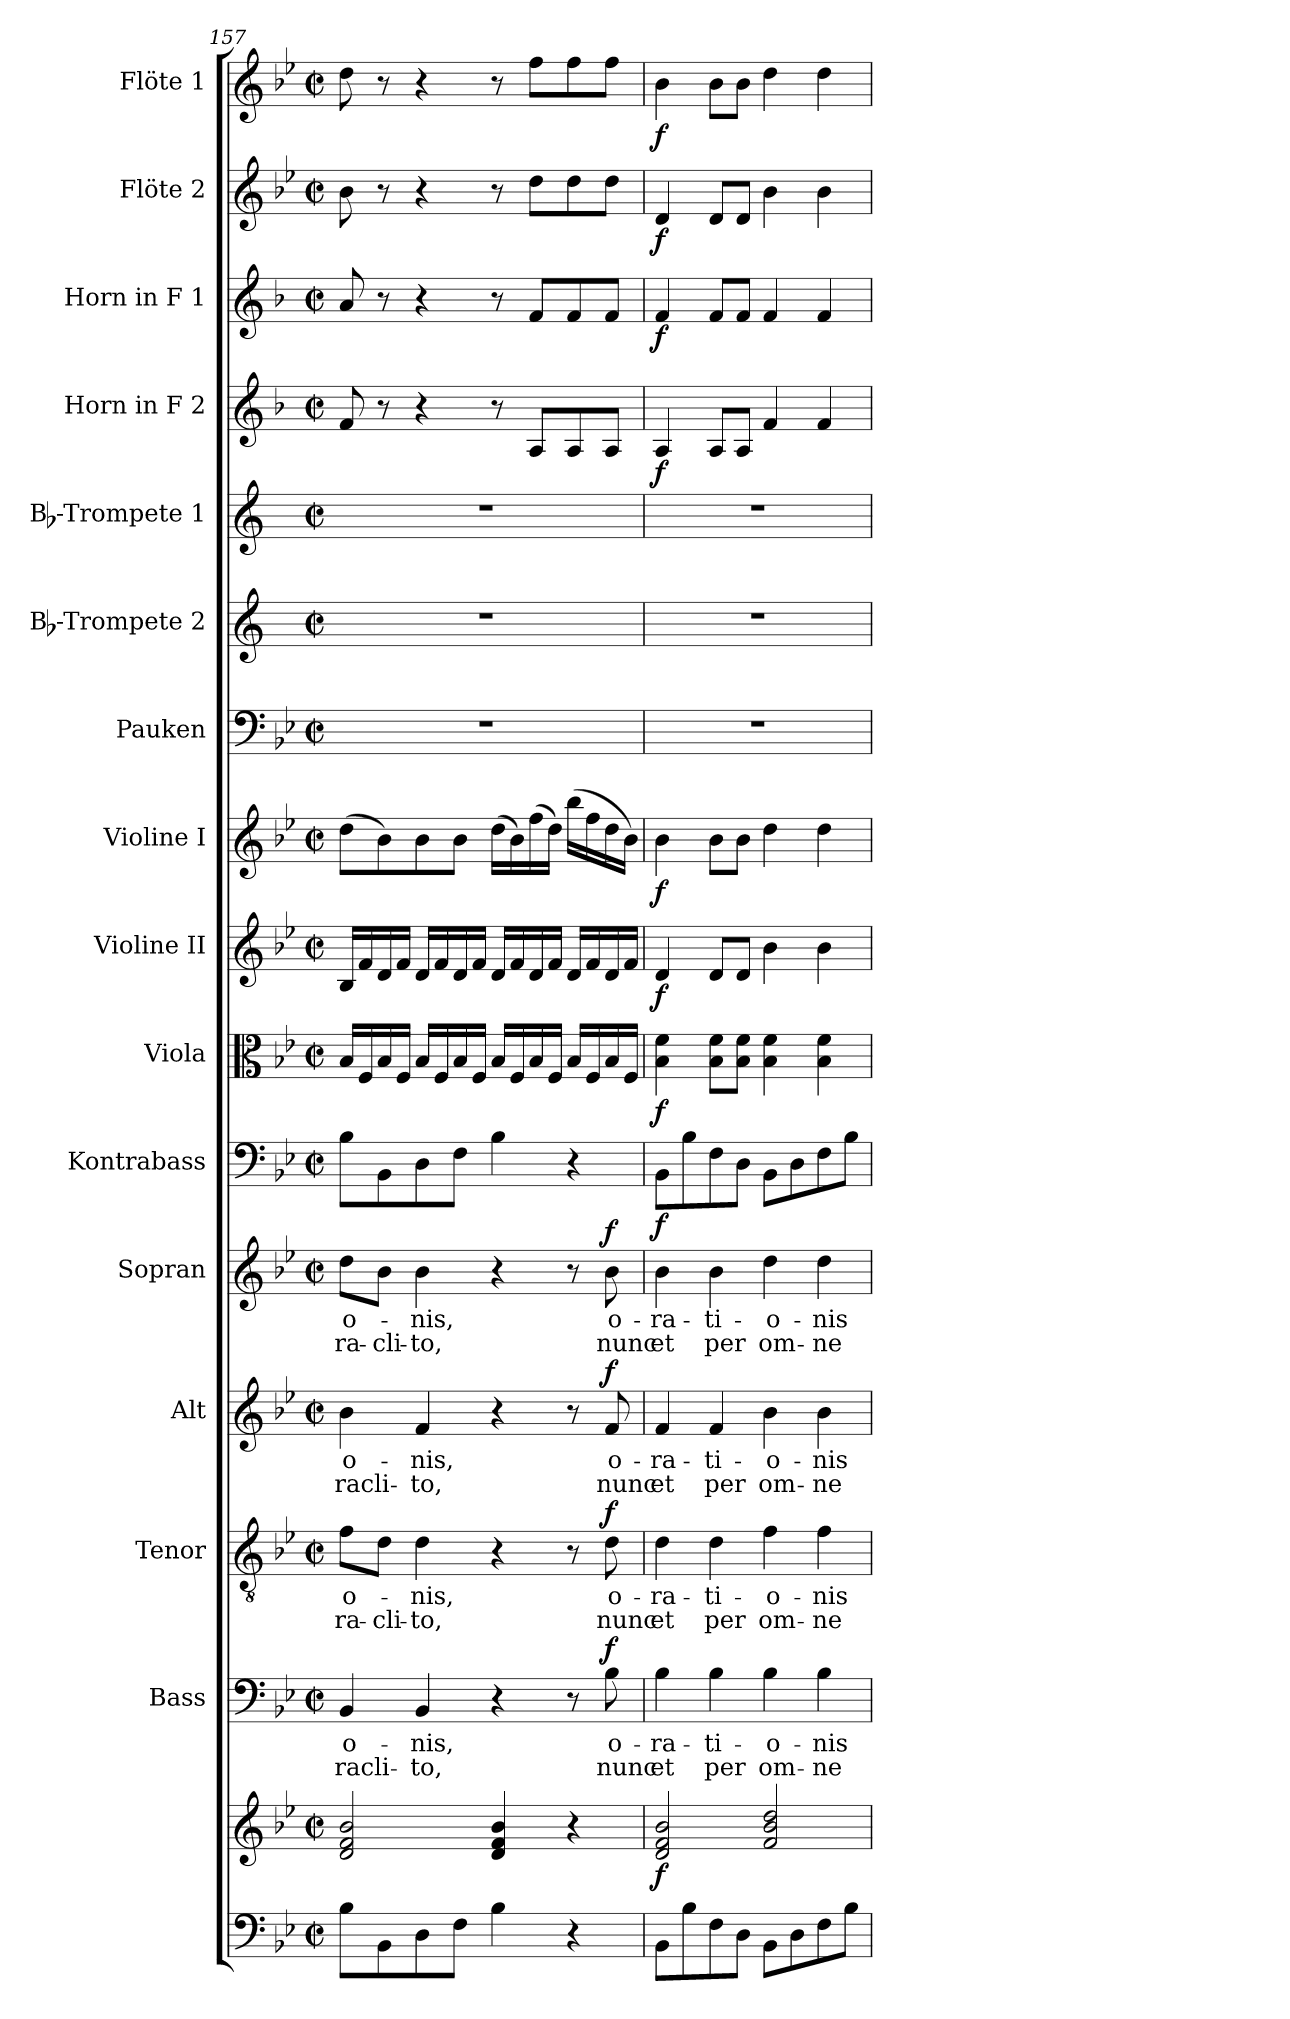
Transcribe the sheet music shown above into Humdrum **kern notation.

**kern	**kern	**dynam	**kern	**text	**text	**dynam	**kern	**text	**text	**dynam	**kern	**text	**text	**dynam	**kern	**text	**text	**dynam	**kern	**dynam	**kern	**dynam	**kern	**dynam	**kern	**dynam	**kern	**kern	**kern	**kern	**dynam	**kern	**dynam	**kern	**dynam	**kern	**dynam
*part16	*part16	*part16	*part15	*part15	*part15	*part15	*part14	*part14	*part14	*part14	*part13	*part13	*part13	*part13	*part12	*part12	*part12	*part12	*part11	*part11	*part10	*part10	*part9	*part9	*part8	*part8	*part7	*part6	*part5	*part4	*part4	*part3	*part3	*part2	*part2	*part1	*part1
*staff17	*staff16	*staff16/17	*staff15	*staff15	*staff15	*staff15	*staff14	*staff14	*staff14	*staff14	*staff13	*staff13	*staff13	*staff13	*staff12	*staff12	*staff12	*staff12	*staff11	*staff11	*staff10	*staff10	*staff9	*staff9	*staff8	*staff8	*staff7	*staff6	*staff5	*staff4	*staff4	*staff3	*staff3	*staff2	*staff2	*staff1	*staff1
*	*	*	*I"Bass	*	*	*	*I"Tenor	*	*	*	*I"Alt	*	*	*	*I"Sopran	*	*	*	*I"Kontrabass	*	*I"Viola	*	*I"Violine II	*	*I"Violine I	*	*I"Pauken	*I"Bb-Trompete 2	*I"Bb-Trompete 1	*I"Horn in F 2	*	*I"Horn in F 1	*	*I"Flöte 2	*	*I"Flöte 1	*
*	*	*	*I'B.	*	*	*	*I'T.	*	*	*	*I'A.	*	*	*	*I'S.	*	*	*	*I'Kb.	*	*I'Vla.	*	*I'Vl. II	*	*I'Vl. I	*	*I'Pk.	*I'Bb Trp. 2	*I'Bb Trp. 1	*	*	*	*	*I'Fl. 2	*	*I'Fl. 1	*
!!LO:PB:g=z
*clefF4	*clefG2	*	*clefF4	*	*	*	*clefGv2	*	*	*	*clefG2	*	*	*	*clefG2	*	*	*	*clefF4	*	*clefC3	*	*clefG2	*	*clefG2	*	*clefF4	*clefG2	*clefG2	*clefG2	*	*clefG2	*	*clefG2	*	*clefG2	*
*	*	*	*	*	*	*	*	*	*	*	*	*	*	*	*	*	*	*	*ITrd7c12	*	*	*	*	*	*	*	*	*ITrd1c2	*ITrd1c2	*ITrd4c7	*	*ITrd4c7	*	*	*	*	*
*k[b-e-]	*k[b-e-]	*	*k[b-e-]	*	*	*	*k[b-e-]	*	*	*	*k[b-e-]	*	*	*	*k[b-e-]	*	*	*	*k[b-e-]	*	*k[b-e-]	*	*k[b-e-]	*	*k[b-e-]	*	*k[b-e-]	*k[b-e-]	*k[b-e-]	*k[b-e-]	*	*k[b-e-]	*	*k[b-e-]	*	*k[b-e-]	*
*B-:	*B-:	*	*B-:	*	*	*	*B-:	*	*	*	*B-:	*	*	*	*B-:	*	*	*	*B-:	*	*B-:	*	*B-:	*	*B-:	*	*B-:	*B-:	*B-:	*B-:	*	*B-:	*	*B-:	*	*B-:	*
*M2/2	*M2/2	*	*M2/2	*	*	*	*M2/2	*	*	*	*M2/2	*	*	*	*M2/2	*	*	*	*M2/2	*	*M2/2	*	*M2/2	*	*M2/2	*	*M2/2	*M2/2	*M2/2	*M2/2	*	*M2/2	*	*M2/2	*	*M2/2	*
*met(c|)	*met(c|)	*	*met(c|)	*	*	*	*met(c|)	*	*	*	*met(c|)	*	*	*	*met(c|)	*	*	*	*met(c|)	*	*met(c|)	*	*met(c|)	*	*met(c|)	*	*met(c|)	*met(c|)	*met(c|)	*met(c|)	*	*met(c|)	*	*met(c|)	*	*met(c|)	*
=157	=157	=157	=157	=157	=157	=157	=157	=157	=157	=157	=157	=157	=157	=157	=157	=157	=157	=157	=157	=157	=157	=157	=157	=157	=157	=157	=157	=157	=157	=157	=157	=157	=157	=157	=157	=157	=157
!	!	!	!	!LO:LY:b	!LO:LY:b	!	!	!LO:LY:b	!LO:LY:b	!	!	!LO:LY:b	!LO:LY:b	!	!	!LO:LY:b	!LO:LY:b	!	!	!	!	!	!	!	!	!	!	!	!	!	!	!	!	!	!	!	!
8B-\L	2d/ 2f/ 2b-/	.	4BB-/	-o-	-racli-	.	8f\L	-o-	-ra-	.	4b-\	-o-	-racli-	.	8dd\L	-o-	-ra-	.	8BB-\L	.	16B-/LL	.	16B-/LL	.	(>8dd\L	.	1r	1r	1r	8B-/	.	8d/	.	8b-\	.	8dd\	.
.	.	.	.	.	.	.	.	.	.	.	.	.	.	.	.	.	.	.	.	.	16F/	.	16f/	.	.	.	.	.	.	.	.	.	.	.	.	.	.
!	!	!	!	!	!	!	!	!	!LO:LY:b	!	!	!	!	!	!	!	!LO:LY:b	!	!	!	!	!	!	!	!	!	!	!	!	!	!	!	!	!	!	!	!
8BB-\	.	.	.	.	.	.	8d\J	.	-cli-	.	.	.	.	.	8b-\J	.	-cli-	.	8BBB-\	.	16B-/	.	16d/	.	8b-\)	.	.	.	.	8r	.	8r	.	8r	.	8r	.
.	.	.	.	.	.	.	.	.	.	.	.	.	.	.	.	.	.	.	.	.	16F/JJ	.	16f/JJ	.	.	.	.	.	.	.	.	.	.	.	.	.	.
!	!	!	!	!LO:LY:b	!LO:LY:b	!	!	!LO:LY:b	!LO:LY:b	!	!	!LO:LY:b	!LO:LY:b	!	!	!LO:LY:b	!LO:LY:b	!	!	!	!	!	!	!	!	!	!	!	!	!	!	!	!	!	!	!	!
8D\	.	.	4BB-/	-nis,	-to,	.	4d\	-nis,	-to,	.	4f/	-nis,	-to,	.	4b-\	-nis,	-to,	.	8DD\	.	16B-/LL	.	16d/LL	.	8b-\	.	.	.	.	4r	.	4r	.	4r	.	4r	.
.	.	.	.	.	.	.	.	.	.	.	.	.	.	.	.	.	.	.	.	.	16F/	.	16f/	.	.	.	.	.	.	.	.	.	.	.	.	.	.
8F\J	.	.	.	.	.	.	.	.	.	.	.	.	.	.	.	.	.	.	8FF\J	.	16B-/	.	16d/	.	8b-\J	.	.	.	.	.	.	.	.	.	.	.	.
.	.	.	.	.	.	.	.	.	.	.	.	.	.	.	.	.	.	.	.	.	16F/JJ	.	16f/JJ	.	.	.	.	.	.	.	.	.	.	.	.	.	.
4B-\	4d/ 4f/ 4b-/	.	4r	.	.	.	4r	.	.	.	4r	.	.	.	4r	.	.	.	4BB-\	.	16B-/LL	.	16d/LL	.	(>16dd\LL	.	.	.	.	8r	.	8r	.	8r	.	8r	.
.	.	.	.	.	.	.	.	.	.	.	.	.	.	.	.	.	.	.	.	.	16F/	.	16f/	.	16b-\)	.	.	.	.	.	.	.	.	.	.	.	.
.	.	.	.	.	.	.	.	.	.	.	.	.	.	.	.	.	.	.	.	.	16B-/	.	16d/	.	(>16ff\	.	.	.	.	8D/L	.	8B-/L	.	8dd\L	.	8ff\L	.
.	.	.	.	.	.	.	.	.	.	.	.	.	.	.	.	.	.	.	.	.	16F/JJ	.	16f/JJ	.	16dd\JJ)	.	.	.	.	.	.	.	.	.	.	.	.
4r	4r	.	8r	.	.	.	8r	.	.	.	8r	.	.	.	8r	.	.	.	4r	.	16B-/LL	.	16d/LL	.	(>16bb-\LL	.	.	.	.	8D/	.	8B-/	.	8dd\	.	8ff\	.
.	.	.	.	.	.	.	.	.	.	.	.	.	.	.	.	.	.	.	.	.	16F/	.	16f/	.	16ff\	.	.	.	.	.	.	.	.	.	.	.	.
!	!	!	!	!LO:LY:b	!LO:LY:b	!LO:DY:a	!	!LO:LY:b	!LO:LY:b	!LO:DY:a	!	!LO:LY:b	!LO:LY:b	!LO:DY:a	!	!LO:LY:b	!LO:LY:b	!LO:DY:a	!	!	!	!	!	!	!	!	!	!	!	!	!	!	!	!	!	!	!
.	.	.	8B-\	o-	nunc	f	8d\	o-	nunc	f	8f/	o-	nunc	f	8b-\	o-	nunc	f	.	.	16B-/	.	16d/	.	16dd\	.	.	.	.	8D/J	.	8B-/J	.	8dd\J	.	8ff\J	.
.	.	.	.	.	.	.	.	.	.	.	.	.	.	.	.	.	.	.	.	.	16F/JJ	.	16f/JJ	.	16b-\JJ)	.	.	.	.	.	.	.	.	.	.	.	.
=158	=158	=158	=158	=158	=158	=158	=158	=158	=158	=158	=158	=158	=158	=158	=158	=158	=158	=158	=158	=158	=158	=158	=158	=158	=158	=158	=158	=158	=158	=158	=158	=158	=158	=158	=158	=158	=158
!	!	!LO:DY:b	!	!LO:LY:b	!LO:LY:b	!	!	!LO:LY:b	!LO:LY:b	!	!	!LO:LY:b	!LO:LY:b	!	!	!LO:LY:b	!LO:LY:b	!	!	!LO:DY:b	!	!LO:DY:b	!	!LO:DY:b	!	!LO:DY:b	!	!	!	!	!LO:DY:b	!	!LO:DY:b	!	!LO:DY:b	!	!LO:DY:b
8BB-\L	2d/ 2f/ 2b-/	f	4B-\	-ra-	et	.	4d\	-ra-	et	.	4f/	-ra-	et	.	4b-\	-ra-	et	.	8BBB-\L	f	4B-\ 4f\	f	4d/	f	4b-\	f	1r	1r	1r	4D/	f	4B-/	f	4d/	f	4b-\	f
8B-\	.	.	.	.	.	.	.	.	.	.	.	.	.	.	.	.	.	.	8BB-\	.	.	.	.	.	.	.	.	.	.	.	.	.	.	.	.	.	.
!	!	!	!	!LO:LY:b	!LO:LY:b	!	!	!LO:LY:b	!LO:LY:b	!	!	!LO:LY:b	!LO:LY:b	!	!	!LO:LY:b	!LO:LY:b	!	!	!	!	!	!	!	!	!	!	!	!	!	!	!	!	!	!	!	!
8F\	.	.	4B-\	-ti-	per	.	4d\	-ti-	per	.	4f/	-ti-	per	.	4b-\	-ti-	per	.	8FF\	.	8B-\ 8f\L	.	8d/L	.	8b-\L	.	.	.	.	8D/L	.	8B-/L	.	8d/L	.	8b-\L	.
8D\J	.	.	.	.	.	.	.	.	.	.	.	.	.	.	.	.	.	.	8DD\J	.	8B-\ 8f\J	.	8d/J	.	8b-\J	.	.	.	.	8D/J	.	8B-/J	.	8d/J	.	8b-\J	.
!	!	!	!	!LO:LY:b	!LO:LY:b	!	!	!LO:LY:b	!LO:LY:b	!	!	!LO:LY:b	!LO:LY:b	!	!	!LO:LY:b	!LO:LY:b	!	!	!	!	!	!	!	!	!	!	!	!	!	!	!	!	!	!	!	!
8BB-\L	2f/ 2b-/ 2dd/	.	4B-\	-o-	om-	.	4f\	-o-	om-	.	4b-\	-o-	om-	.	4dd\	-o-	om-	.	8BBB-\L	.	4B-\ 4f\	.	4b-\	.	4dd\	.	.	.	.	4B-/	.	4B-/	.	4b-\	.	4dd\	.
8D\	.	.	.	.	.	.	.	.	.	.	.	.	.	.	.	.	.	.	8DD\	.	.	.	.	.	.	.	.	.	.	.	.	.	.	.	.	.	.
!	!	!	!	!LO:LY:b	!LO:LY:b	!	!	!LO:LY:b	!LO:LY:b	!	!	!LO:LY:b	!LO:LY:b	!	!	!LO:LY:b	!LO:LY:b	!	!	!	!	!	!	!	!	!	!	!	!	!	!	!	!	!	!	!	!
8F\	.	.	4B-\	-nis	-ne	.	4f\	-nis	-ne	.	4b-\	-nis	-ne	.	4dd\	-nis	-ne	.	8FF\	.	4B-\ 4f\	.	4b-\	.	4dd\	.	.	.	.	4B-/	.	4B-/	.	4b-\	.	4dd\	.
8B-\J	.	.	.	.	.	.	.	.	.	.	.	.	.	.	.	.	.	.	8BB-\J	.	.	.	.	.	.	.	.	.	.	.	.	.	.	.	.	.	.
=	=	=	=	=	=	=	=	=	=	=	=	=	=	=	=	=	=	=	=	=	=	=	=	=	=	=	=	=	=	=	=	=	=	=	=	=	=
*-	*-	*-	*-	*-	*-	*-	*-	*-	*-	*-	*-	*-	*-	*-	*-	*-	*-	*-	*-	*-	*-	*-	*-	*-	*-	*-	*-	*-	*-	*-	*-	*-	*-	*-	*-	*-	*-
